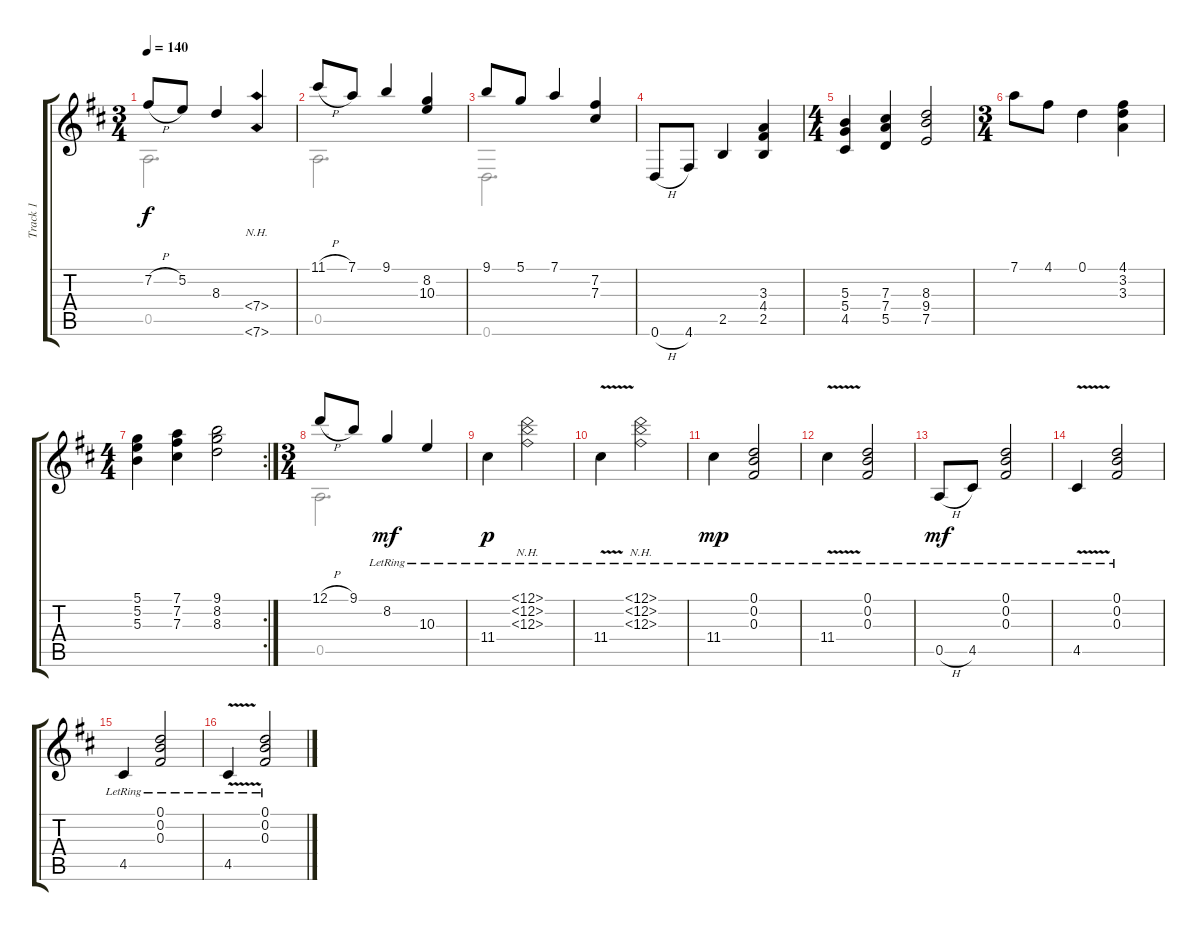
\track ("Track 1" "Track 1") {instrument acousticguitarnylon}
\staff {score tabs}
\tuning (D4 B3 Gb3 D3 A2 D2) {hide}
\voice
\ts (3 4)
\tempo 140
\clef g2
\ks d
7.2{h}.8{dy f} 5.2.8 8.3.4 (7.4{nh} 7.6{nh}).4 |
11.1{h}.8 7.1.8 9.1.4 (8.2 10.3).4 |
9.1.8 5.1.8 7.1.4 (7.2 7.3).4 |
0.6{h}.8 4.6.8 2.5.4 (3.3 4.4 2.5).4 |
\ts (4 4)
(5.3 5.4 4.5).4 (7.3 7.4 5.5).4 (8.3 9.4 7.5).2 |
\ts (3 4)
7.1.8 4.1.8 0.1.4 (4.1 3.2 3.3).4 |
\rc 2
\ts (4 4)
(5.1 5.2 5.3).4 (7.1 7.2 7.3).4 (9.1 8.2 8.3).2 |
\ts (3 4)
12.1{h}.8 9.1.8 8.2{lr}.4{dy mf} 10.3{lr}.4 |
11.4{lr}.4{dy p} (12.1{nh lr} 12.2{nh lr} 12.3{nh lr}).2 |
11.4{v lr}.4 (12.1{nh lr} 12.2{nh lr} 12.3{nh lr}).2 |
11.4{lr}.4{dy mp} (0.1{lr} 0.2{lr} 0.3{lr}).2 |
11.4{v lr}.4 (0.1{lr} 0.2{lr} 0.3{lr}).2 |
0.5{h lr}.8{dy mf} 4.5{lr}.8 (0.1{lr} 0.2{lr} 0.3{lr}).2 |
4.5{v lr}.4 (0.1{lr} 0.2{lr} 0.3{lr}).2 |
4.5{lr}.4 (0.1{lr} 0.2{lr} 0.3{lr}).2 |
4.5{v lr}.4 (0.1{lr} 0.2{lr} 0.3{lr}).2
\voice
\clef g2
\ottava regular
\simile none
\ks d
0.5.2{d dy f} |
0.5.2{d} |
0.6.2{d} |
|
|
|
|
0.5.2{d} |
|
|
|
|
|
|
|
